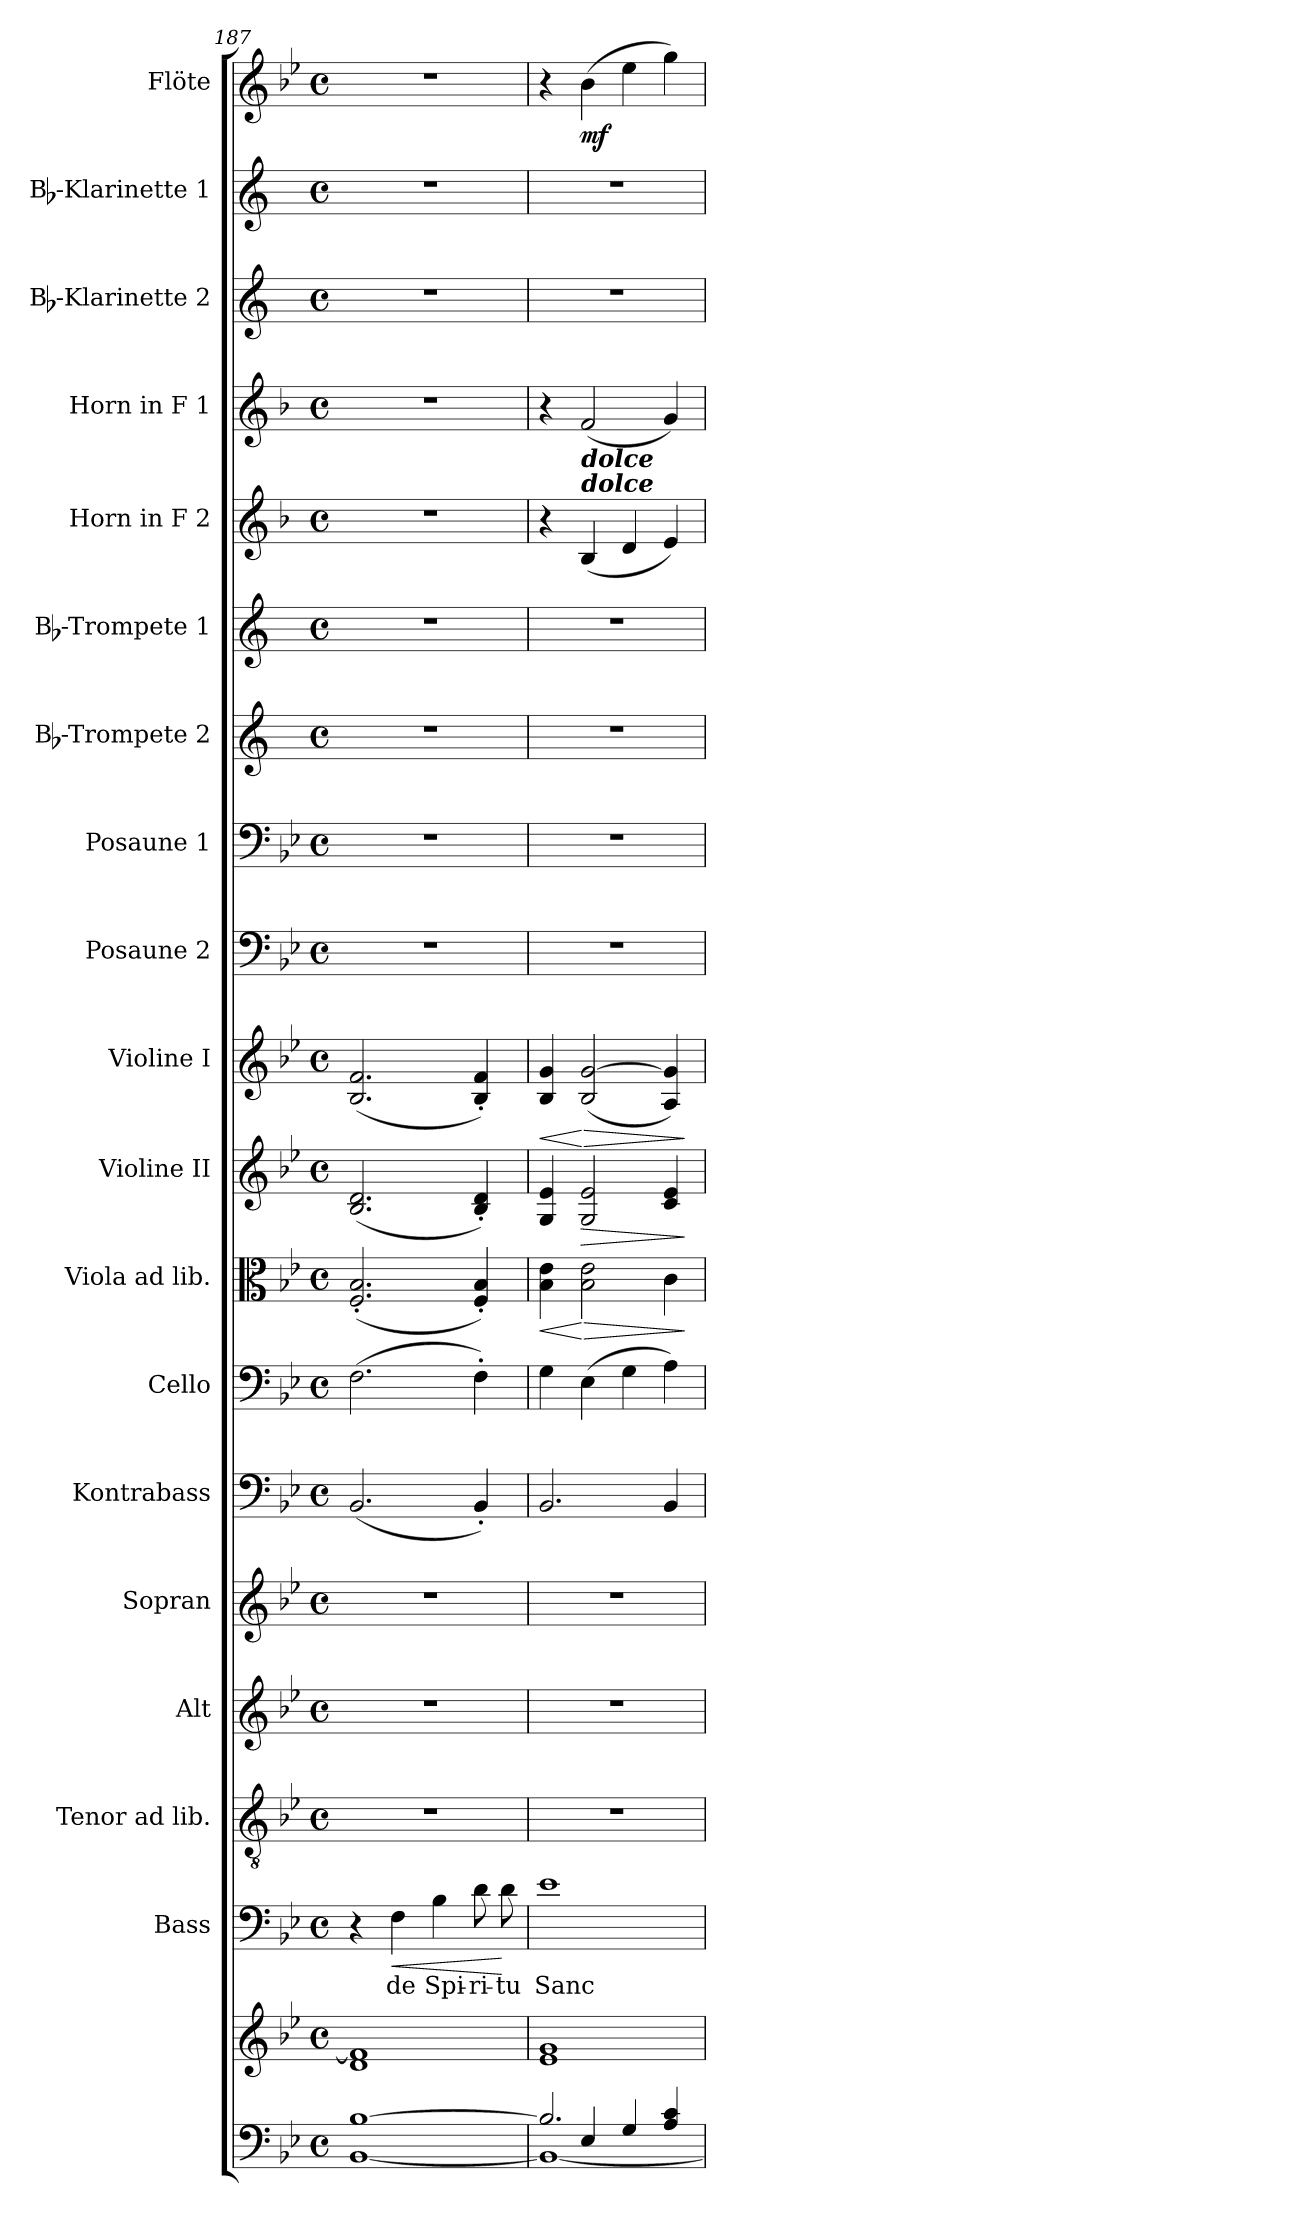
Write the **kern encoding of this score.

**kern	**kern	**kern	**text	**dynam	**kern	**kern	**kern	**kern	**kern	**kern	**dynam	**kern	**dynam	**kern	**dynam	**kern	**kern	**kern	**kern	**kern	**kern	**kern	**kern	**kern	**dynam
*part19	*part19	*part18	*part18	*part18	*part17	*part16	*part15	*part14	*part13	*part12	*part12	*part11	*part11	*part10	*part10	*part9	*part8	*part7	*part6	*part5	*part4	*part3	*part2	*part1	*part1
*staff20	*staff19	*staff18	*staff18	*staff18	*staff17	*staff16	*staff15	*staff14	*staff13	*staff12	*staff12	*staff11	*staff11	*staff10	*staff10	*staff9	*staff8	*staff7	*staff6	*staff5	*staff4	*staff3	*staff2	*staff1	*staff1
*	*	*I"Bass	*	*	*I"Tenor ad lib.	*I"Alt	*I"Sopran	*I"Kontrabass	*I"Cello	*I"Viola ad lib.	*	*I"Violine II	*	*I"Violine I	*	*I"Posaune 2	*I"Posaune 1	*I"Bb-Trompete 2	*I"Bb-Trompete 1	*I"Horn in F 2	*I"Horn in F 1	*I"Bb-Klarinette 2	*I"Bb-Klarinette 1	*I"Flöte	*
*	*	*I'B.	*	*	*I'T.	*I'A.	*I'S.	*I'Kb.	*	*I'Vla.	*	*I'Vl. II	*	*I'Vl. I	*	*I'Pos. 2	*I'Pos. 1	*I'Bb Trp. 2	*I'Bb Trp. 1	*	*	*I'Bb Kl. 2	*I'Bb Kl. 1	*I'Fl.	*
*clefF4	*clefG2	*clefF4	*	*	*clefGv2	*clefG2	*clefG2	*clefF4	*clefF4	*clefC3	*	*clefG2	*	*clefG2	*	*clefF4	*clefF4	*clefG2	*clefG2	*clefG2	*clefG2	*clefG2	*clefG2	*clefG2	*
*	*	*	*	*	*	*	*	*ITrd7c12	*	*	*	*	*	*	*	*	*	*ITrd1c2	*ITrd1c2	*ITrd4c7	*ITrd4c7	*ITrd1c2	*ITrd1c2	*	*
*k[b-e-]	*k[b-e-]	*k[b-e-]	*	*	*k[b-e-]	*k[b-e-]	*k[b-e-]	*k[b-e-]	*k[b-e-]	*k[b-e-]	*	*k[b-e-]	*	*k[b-e-]	*	*k[b-e-]	*k[b-e-]	*k[b-e-]	*k[b-e-]	*k[b-e-]	*k[b-e-]	*k[b-e-]	*k[b-e-]	*k[b-e-]	*
*B-:	*B-:	*B-:	*	*	*B-:	*B-:	*B-:	*B-:	*B-:	*B-:	*	*B-:	*	*B-:	*	*B-:	*B-:	*B-:	*B-:	*B-:	*B-:	*B-:	*B-:	*B-:	*
*M4/4	*M4/4	*M4/4	*	*	*M4/4	*M4/4	*M4/4	*M4/4	*M4/4	*M4/4	*	*M4/4	*	*M4/4	*	*M4/4	*M4/4	*M4/4	*M4/4	*M4/4	*M4/4	*M4/4	*M4/4	*M4/4	*
*met(c)	*met(c)	*met(c)	*	*	*met(c)	*met(c)	*met(c)	*met(c)	*met(c)	*met(c)	*	*met(c)	*	*met(c)	*	*met(c)	*met(c)	*met(c)	*met(c)	*met(c)	*met(c)	*met(c)	*met(c)	*met(c)	*
=187	=187	=187	=187	=187	=187	=187	=187	=187	=187	=187	=187	=187	=187	=187	=187	=187	=187	=187	=187	=187	=187	=187	=187	=187	=187
*^	*	*	*	*	*	*	*	*	*	*	*	*	*	*	*	*	*	*	*	*	*	*	*	*	*
[>1B-	[<1BB-	1d 1f]	4r	.	.	1r	1r	1r	(<2.BBB-/	(>2.F\	(<2.F/'< 2.B-/'<	.	(<2.B-/ 2.d/	.	(<2.B-/ 2.f/	.	1r	1r	1r	1r	1r	1r	1r	1r	1r	.
!	!	!	!	!LO:LY:b	!LO:HP:b	!	!	!	!	!	!	!	!	!	!	!	!	!	!	!	!	!	!	!	!	!
.	.	.	4F\	de	<	.	.	.	.	.	.	.	.	.	.	.	.	.	.	.	.	.	.	.	.	.
!	!	!	!	!LO:LY:b	!	!	!	!	!	!	!	!	!	!	!	!	!	!	!	!	!	!	!	!	!	!
.	.	.	4B-\	Spi-	.	.	.	.	.	.	.	.	.	.	.	.	.	.	.	.	.	.	.	.	.	.
!	!	!	!	!LO:LY:b	!	!	!	!	!	!	!	!	!	!	!	!	!	!	!	!	!	!	!	!	!	!
.	.	.	8d\	-ri-	.	.	.	.	4BBB-'</)	4F'>\)	4F/'< 4B-/'<)	.	4B-/'< 4d/'<)	.	4B-/'< 4f/'<)	.	.	.	.	.	.	.	.	.	.	.
!	!	!	!	!LO:LY:b	!	!	!	!	!	!	!	!	!	!	!	!	!	!	!	!	!	!	!	!	!	!
.	.	.	8d\	-tu	[	.	.	.	.	.	.	.	.	.	.	.	.	.	.	.	.	.	.	.	.	.
=188	=188	=188	=188	=188	=188	=188	=188	=188	=188	=188	=188	=188	=188	=188	=188	=188	=188	=188	=188	=188	=188	=188	=188	=188	=188	=188
*	*^	*	*	*	*	*	*	*	*	*	*	*	*	*	*	*	*	*	*	*	*	*	*	*	*	*
!	!	!	!	!	!LO:LY:b	!	!	!	!	!	!	!	!LO:HP:b	!	!	!	!	!	!	!	!	!	!	!	!	!	!
!	!	!	!	!	!	!	!	!	!	!	!	!	!LO:HP:n=1:b	!	!	!	!LO:HP:b	!	!	!	!	!	!	!	!	!	!
2.B-/]	1BB-_	4ryy	1e- 1g	1e-	Sanc-	.	1r	1r	1r	2.BBB-/	4G\	4B-\ 4e-\	< <	4G/ 4e-/	.	4B-/ 4g/	<	1r	1r	1r	1r	4r	4r	1r	1r	4r	.
!	!	!	!	!	!	!	!	!	!	!	!	!	!	!	!	!	!	!	!	!	!	!	!LO:TX:b:Bi:t=dolce	!	!	!	!
!	!	!	!	!	!	!	!	!	!	!	!	!	!	!	!	!	!	!	!	!	!	!LO:TX:a:Bi:t=dolce	!	!	!	!	!
!	!	!	!	!	!	!	!	!	!	!	!	!	!LO:HP:n=1:b	!	!LO:HP:b	!	!LO:HP:n=1:b	!	!	!	!	!	!	!	!	!	!LO:DY:b
.	.	4E-/	.	.	.	.	.	.	.	.	(>4E-\	2B-\ 2e-\	[ >	2G/ 2e-/	>	(<2B-/ [>2g/	[ >	.	.	.	.	(<4E-/	(<2B-/	.	.	(>4b-\	mf
.	.	4G/	.	.	.	.	.	.	.	.	4G\	.	.	.	.	.	.	.	.	.	.	4G/	.	.	.	4ee-\	.
4A/ 4c/	.	4ryy	.	.	.	.	.	.	.	4BBB-/	4A\)	4c\	[	4c/ 4e-/	.	4A/ 4g/])	.	.	.	.	.	4A/)	4c/)	.	.	4gg\)	.
*v	*v	*v	*	*	*	*	*	*	*	*	*	*	*	*	*	*	*	*	*	*	*	*	*	*	*	*	*
.	.	.	.	.	.	.	.	.	.	.	]	.	]	.	]	.	.	.	.	.	.	.	.	.	.
=	=	=	=	=	=	=	=	=	=	=	=	=	=	=	=	=	=	=	=	=	=	=	=	=	=
*-	*-	*-	*-	*-	*-	*-	*-	*-	*-	*-	*-	*-	*-	*-	*-	*-	*-	*-	*-	*-	*-	*-	*-	*-	*-
